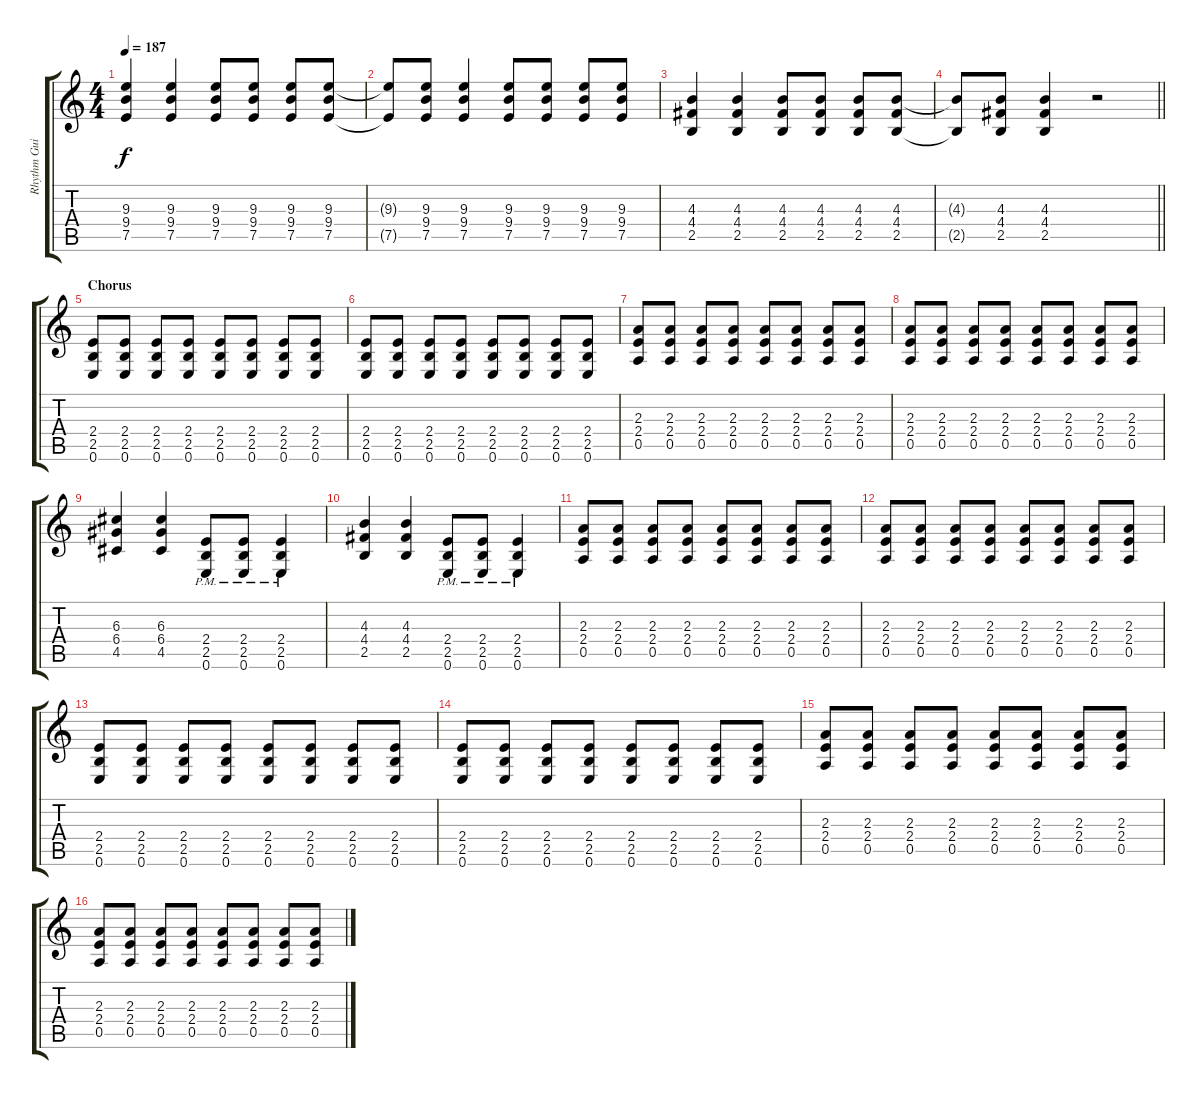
\track ("Rhythm Guitar" "Rhythm Gui") {instrument distortionguitar}
\staff {score tabs}
\tuning (E4 B3 G3 D3 A2 E2) {hide}
\ts (4 4)
\tempo 187
\clef g2
\ks c
(9.3 9.4 7.5).4{dy f} (9.3 9.4 7.5).4 (9.3 9.4 7.5).8 (9.3 9.4 7.5).8 (9.3 9.4 7.5).8 (9.3 9.4 7.5).8 |
(9.3{t} 7.5{t}).8 (9.3 9.4 7.5).8 (9.3 9.4 7.5).4 (9.3 9.4 7.5).8 (9.3 9.4 7.5).8 (9.3 9.4 7.5).8 (9.3 9.4 7.5).8 |
(4.3 4.4 2.5).4 (4.3 4.4 2.5).4 (4.3 4.4 2.5).8 (4.3 4.4 2.5).8 (4.3 4.4 2.5).8 (4.3 4.4 2.5).8 |
\barLineRight lightlight
(4.3{t} 2.5{t}).8 (4.3 4.4 2.5).8 (4.3 4.4 2.5).4 r.2 |
\section ("" "Chorus")
(2.4 2.5 0.6).8 (2.4 2.5 0.6).8 (2.4 2.5 0.6).8 (2.4 2.5 0.6).8 (2.4 2.5 0.6).8 (2.4 2.5 0.6).8 (2.4 2.5 0.6).8 (2.4 2.5 0.6).8 |
(2.4 2.5 0.6).8 (2.4 2.5 0.6).8 (2.4 2.5 0.6).8 (2.4 2.5 0.6).8 (2.4 2.5 0.6).8 (2.4 2.5 0.6).8 (2.4 2.5 0.6).8 (2.4 2.5 0.6).8 |
(2.3 2.4 0.5).8 (2.3 2.4 0.5).8 (2.3 2.4 0.5).8 (2.3 2.4 0.5).8 (2.3 2.4 0.5).8 (2.3 2.4 0.5).8 (2.3 2.4 0.5).8 (2.3 2.4 0.5).8 |
(2.3 2.4 0.5).8 (2.3 2.4 0.5).8 (2.3 2.4 0.5).8 (2.3 2.4 0.5).8 (2.3 2.4 0.5).8 (2.3 2.4 0.5).8 (2.3 2.4 0.5).8 (2.3 2.4 0.5).8 |
(6.3 6.4 4.5).4 (6.3 6.4 4.5).4 (2.4{pm} 2.5{pm} 0.6{pm}).8 (2.4{pm} 2.5{pm} 0.6{pm}).8 (2.4{pm} 2.5{pm} 0.6{pm}).4 |
(4.3 4.4 2.5).4 (4.3 4.4 2.5).4 (2.4{pm} 2.5{pm} 0.6{pm}).8 (2.4{pm} 2.5{pm} 0.6{pm}).8 (2.4{pm} 2.5{pm} 0.6{pm}).4 |
(2.3 2.4 0.5).8 (2.3 2.4 0.5).8 (2.3 2.4 0.5).8 (2.3 2.4 0.5).8 (2.3 2.4 0.5).8 (2.3 2.4 0.5).8 (2.3 2.4 0.5).8 (2.3 2.4 0.5).8 |
(2.3 2.4 0.5).8 (2.3 2.4 0.5).8 (2.3 2.4 0.5).8 (2.3 2.4 0.5).8 (2.3 2.4 0.5).8 (2.3 2.4 0.5).8 (2.3 2.4 0.5).8 (2.3 2.4 0.5).8 |
(2.4 2.5 0.6).8 (2.4 2.5 0.6).8 (2.4 2.5 0.6).8 (2.4 2.5 0.6).8 (2.4 2.5 0.6).8 (2.4 2.5 0.6).8 (2.4 2.5 0.6).8 (2.4 2.5 0.6).8 |
(2.4 2.5 0.6).8 (2.4 2.5 0.6).8 (2.4 2.5 0.6).8 (2.4 2.5 0.6).8 (2.4 2.5 0.6).8 (2.4 2.5 0.6).8 (2.4 2.5 0.6).8 (2.4 2.5 0.6).8 |
(2.3 2.4 0.5).8 (2.3 2.4 0.5).8 (2.3 2.4 0.5).8 (2.3 2.4 0.5).8 (2.3 2.4 0.5).8 (2.3 2.4 0.5).8 (2.3 2.4 0.5).8 (2.3 2.4 0.5).8 |
(2.3 2.4 0.5).8 (2.3 2.4 0.5).8 (2.3 2.4 0.5).8 (2.3 2.4 0.5).8 (2.3 2.4 0.5).8 (2.3 2.4 0.5).8 (2.3 2.4 0.5).8 (2.3 2.4 0.5).8
